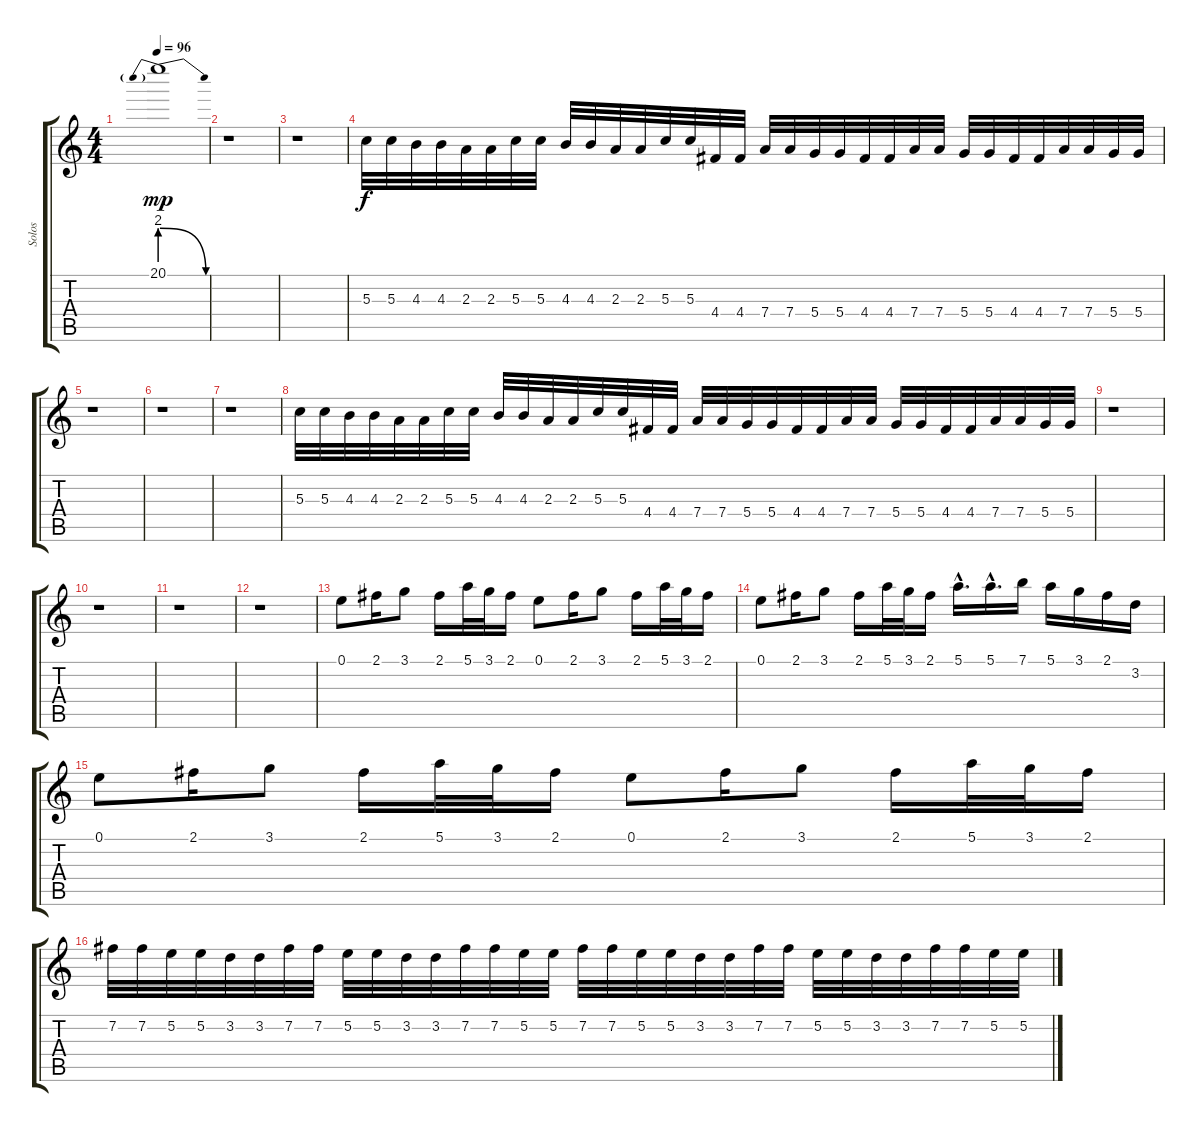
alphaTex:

\track ("Solos" "Solos") {instrument distortionguitar}
\staff {score tabs}
\tuning (E4 B3 G3 D3 A2 E2) {hide}
\ts (4 4)
\tempo 96
\clef g2
\ks c
20.1{be (prebendrelease 0 8 60 0)}.1{dy mp} |
r.1 |
r.1 |
5.3.32{dy f} 5.3.32 4.3.32 4.3.32 2.3.32 2.3.32 5.3.32 5.3.32 4.3.32 4.3.32 2.3.32 2.3.32 5.3.32 5.3.32 4.4.32 4.4.32 7.4.32 7.4.32 5.4.32 5.4.32 4.4.32 4.4.32 7.4.32 7.4.32 5.4.32 5.4.32 4.4.32 4.4.32 7.4.32 7.4.32 5.4.32 5.4.32 |
r.1 |
r.1 |
r.1 |
5.3.32 5.3.32 4.3.32 4.3.32 2.3.32 2.3.32 5.3.32 5.3.32 4.3.32 4.3.32 2.3.32 2.3.32 5.3.32 5.3.32 4.4.32 4.4.32 7.4.32 7.4.32 5.4.32 5.4.32 4.4.32 4.4.32 7.4.32 7.4.32 5.4.32 5.4.32 4.4.32 4.4.32 7.4.32 7.4.32 5.4.32 5.4.32 |
r.1 |
r.1 |
r.1 |
r.1 |
0.1.8 2.1.16 3.1.8 2.1.16 5.1.32 3.1.32 2.1.16 0.1.8 2.1.16 3.1.8 2.1.16 5.1.32 3.1.32 2.1.16 |
0.1.8 2.1.16 3.1.8 2.1.16 5.1.32 3.1.32 2.1.16 5.1{hac}.16{d} 5.1{hac}.16{d} 7.1.16 5.1.16 3.1.16 2.1.16 3.2.16 |
0.1.8 2.1.16 3.1.8 2.1.16 5.1.32 3.1.32 2.1.16 0.1.8 2.1.16 3.1.8 2.1.16 5.1.32 3.1.32 2.1.16 |
7.2.32 7.2.32 5.2.32 5.2.32 3.2.32 3.2.32 7.2.32 7.2.32 5.2.32 5.2.32 3.2.32 3.2.32 7.2.32 7.2.32 5.2.32 5.2.32 7.2.32 7.2.32 5.2.32 5.2.32 3.2.32 3.2.32 7.2.32 7.2.32 5.2.32 5.2.32 3.2.32 3.2.32 7.2.32 7.2.32 5.2.32 5.2.32
